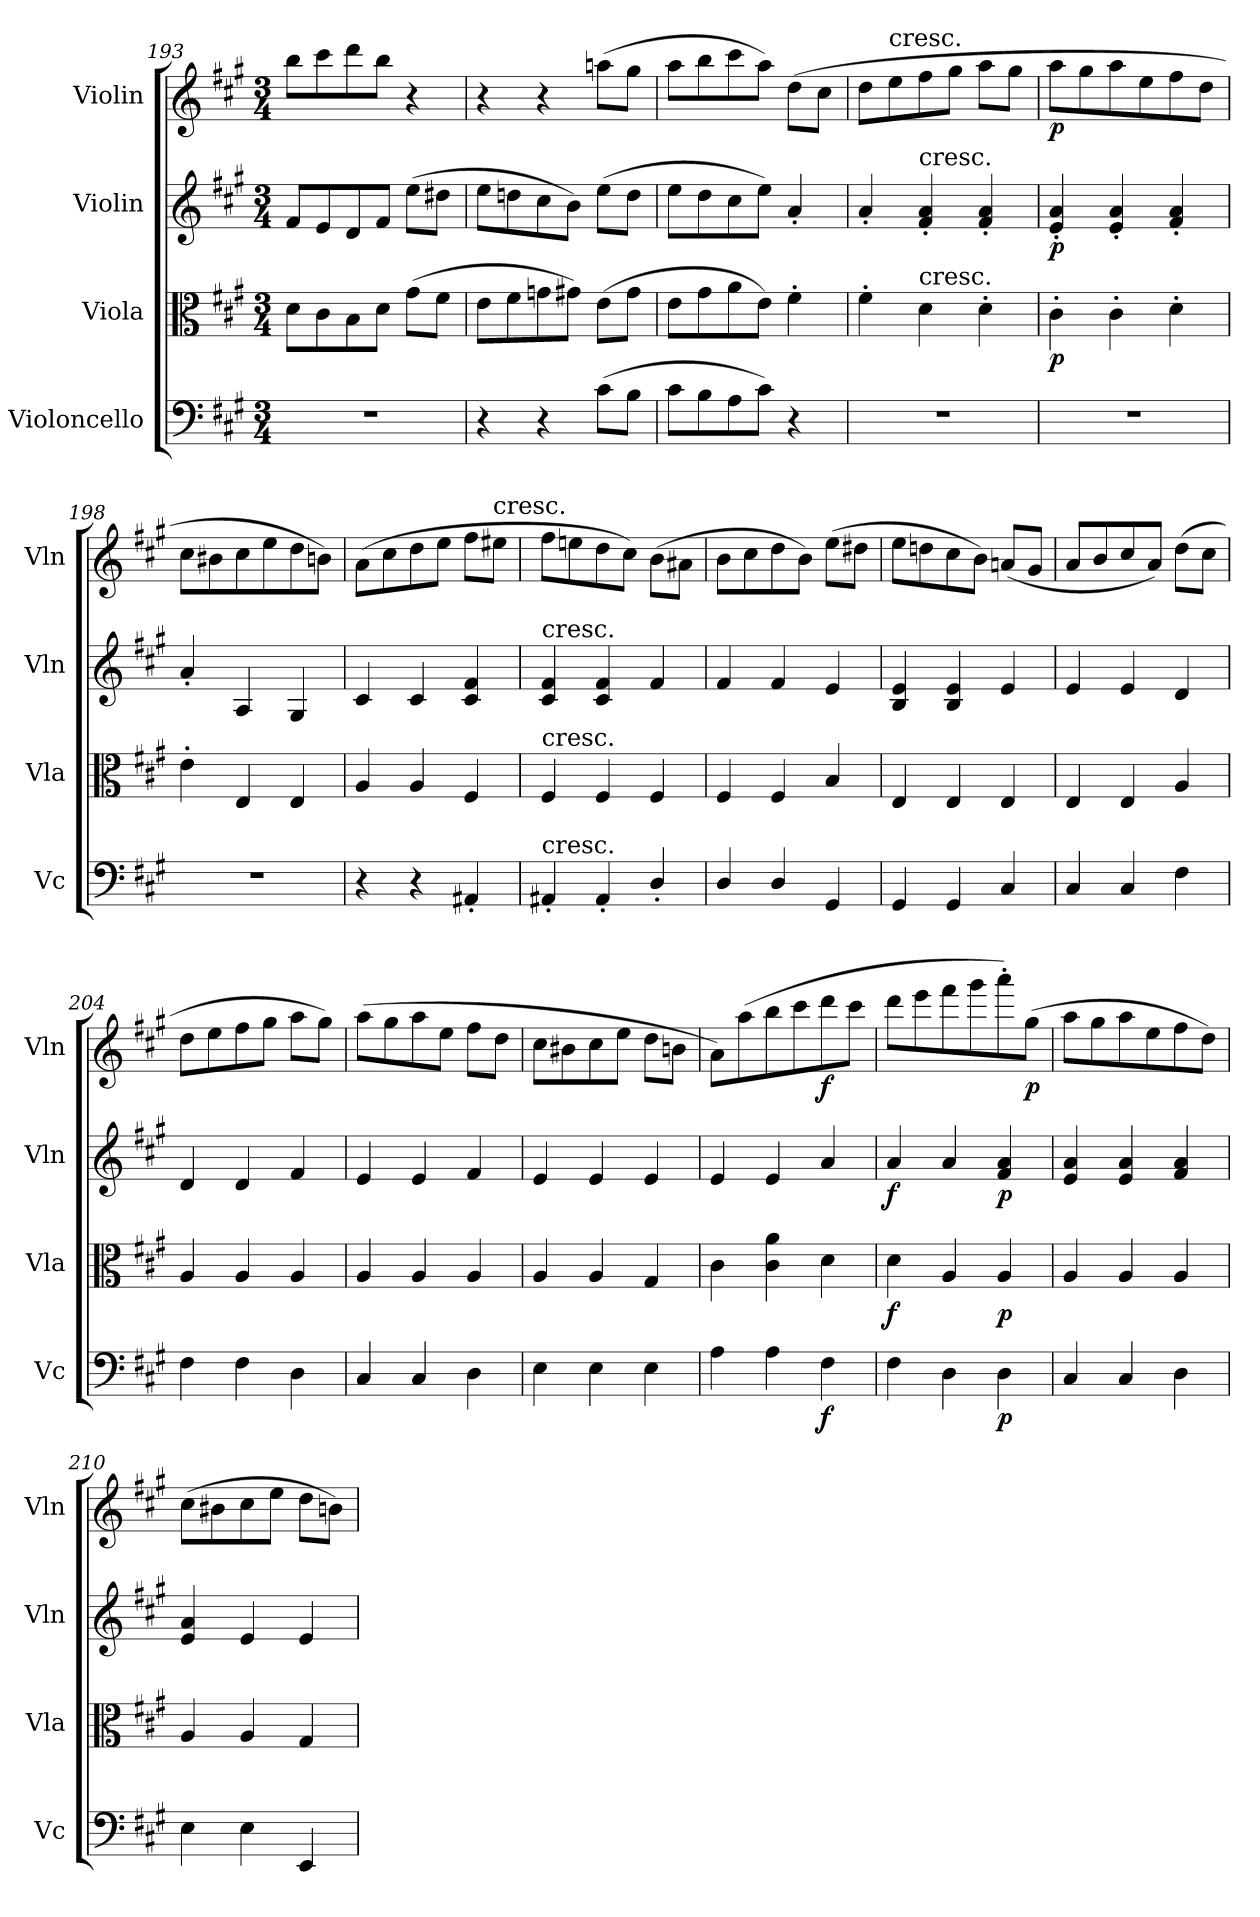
**kern	**dynam	**kern	**dynam	**kern	**dynam	**kern	**dynam
*part4	*part4	*part3	*part3	*part2	*part2	*part1	*part1
*staff4	*staff4	*staff3	*staff3	*staff2	*staff2	*staff1	*staff1
*I"Violoncello	*	*I"Viola	*	*I"Violin	*	*I"Violin	*
*I'Vc	*	*I'Vla	*	*I'Vln	*	*I'Vln	*
*clefF4	*	*clefC3	*	*clefG2	*	*clefG2	*
*k[f#c#g#]	*	*k[f#c#g#]	*	*k[f#c#g#]	*	*k[f#c#g#]	*
*M3/4	*	*M3/4	*	*M3/4	*	*M3/4	*
=193	=193	=193	=193	=193	=193	=193	=193
2.r	.	8d\L	.	8f#/L	.	8bb\L	.
.	.	8c#\	.	8e/	.	8ccc#\	.
.	.	8B\	.	8d/	.	8ddd\	.
.	.	8d\J	.	8f#/J	.	8bb\J	.
.	.	(8g#\L	.	(8ee\L	.	4r	.
.	.	8f#\J	.	8dd#X\J	.	.	.
=194	=194	=194	=194	=194	=194	=194	=194
4r	.	8e\L	.	8ee\L	.	4r	.
.	.	8f#\	.	8ddn\	.	.	.
4r	.	8gn\	.	8cc#\	.	4r	.
.	.	8g#X\J)	.	8b\J)	.	.	.
(8c#\L	.	(8e\L	.	(8ee\L	.	(8aan\L	.
8B\J	.	8g#\J	.	8dd\J	.	8gg#\J	.
=195	=195	=195	=195	=195	=195	=195	=195
8c#\L	.	8e\L	.	8ee\L	.	8aa\L	.
8B\	.	8g#\	.	8dd\	.	8bb\	.
8A\	.	8a\	.	8cc#\	.	8ccc#\	.
8c#\J)	.	8e\J)	.	8ee\J)	.	8aa\J)	.
4r	.	4f#'\	.	4a'/	.	(8dd\L	.
.	.	.	.	.	.	8cc#\J	.
=196	=196	=196	=196	=196	=196	=196	=196
2.r	.	4f#'\	.	4a'/	.	8dd\L	.
!	!	!	!	!	!	!LO:TX:t=cresc.	!
.	.	.	.	.	.	8ee\	.
!	!	!	!	!LO:TX:t=cresc.	!	!	!
!	!	!LO:TX:t=cresc.	!	!	!	!	!
.	.	4d\	.	4f#'/ 4a'/	.	8ff#\	.
.	.	.	.	.	.	8gg#\J	.
.	.	4d'\	.	4f#'/ 4a'/	.	8aa\L	.
.	.	.	.	.	.	8gg#\J	.
=197	=197	=197	=197	=197	=197	=197	=197
2.r	.	4c#'\	p	4e'/ 4a'/	p	8aa\L	p
.	.	.	.	.	.	8gg#\	.
.	.	4c#'\	.	4e'/ 4a'/	.	8aa\	.
.	.	.	.	.	.	8ee\	.
.	.	4d'\	.	4f#'/ 4a'/	.	8ff#\	.
.	.	.	.	.	.	8dd\J	.
=198	=198	=198	=198	=198	=198	=198	=198
2.r	.	4e'\	.	4a'/	.	8cc#\L	.
.	.	.	.	.	.	8b#X\	.
.	.	4E/	.	4A/	.	8cc#\	.
.	.	.	.	.	.	8ee\	.
.	.	4E/	.	4G#/	.	8dd\	.
.	.	.	.	.	.	8bn\J)	.
=199	=199	=199	=199	=199	=199	=199	=199
4r	.	4A/	.	4c#/	.	(8a\L	.
.	.	.	.	.	.	8cc#\	.
4r	.	4A/	.	4c#/	.	8dd\	.
.	.	.	.	.	.	8ee\J	.
4AA#X'/	.	4F#/	.	4c#/ 4f#/	.	8ff#\L	.
!	!	!	!	!	!	!LO:TX:t=cresc.	!
.	.	.	.	.	.	8ee#X\J	.
=200	=200	=200	=200	=200	=200	=200	=200
!	!	!	!	!LO:TX:t=cresc.	!	!	!
!	!	!LO:TX:t=cresc.	!	!	!	!	!
!LO:TX:t=cresc.	!	!	!	!	!	!	!
4AA#X'/	.	4F#/	.	4c#/ 4f#/	.	8ff#\L	.
.	.	.	.	.	.	8een\	.
4AA#'/	.	4F#/	.	4c#/ 4f#/	.	8dd\	.
.	.	.	.	.	.	8cc#\J)	.
4D'/	.	4F#/	.	4f#/	.	(8b\L	.
.	.	.	.	.	.	8a#X\J	.
=201	=201	=201	=201	=201	=201	=201	=201
4D/	.	4F#/	.	4f#/	.	8b\L	.
.	.	.	.	.	.	8cc#\	.
4D/	.	4F#/	.	4f#/	.	8dd\	.
.	.	.	.	.	.	8b\J)	.
4GG#/	.	4B/	.	4e/	.	(8ee\L	.
.	.	.	.	.	.	8dd#X\J	.
=202	=202	=202	=202	=202	=202	=202	=202
4GG#/	.	4E/	.	4B/ 4e/	.	8ee\L	.
.	.	.	.	.	.	8ddn\	.
4GG#/	.	4E/	.	4B/ 4e/	.	8cc#\	.
.	.	.	.	.	.	8b\J)	.
4C#/	.	4E/	.	4e/	.	(8an/L	.
.	.	.	.	.	.	8g#/J	.
=203	=203	=203	=203	=203	=203	=203	=203
4C#/	.	4E/	.	4e/	.	8a/L	.
.	.	.	.	.	.	8b/	.
4C#/	.	4E/	.	4e/	.	8cc#/	.
.	.	.	.	.	.	8a/J)	.
4F#\	.	4A/	.	4d/	.	(8dd\L	.
.	.	.	.	.	.	8cc#\J	.
=204	=204	=204	=204	=204	=204	=204	=204
4F#\	.	4A/	.	4d/	.	8dd\L	.
.	.	.	.	.	.	8ee\	.
4F#\	.	4A/	.	4d/	.	8ff#\	.
.	.	.	.	.	.	8gg#\J	.
4D\	.	4A/	.	4f#/	.	8aa\L	.
.	.	.	.	.	.	8gg#\J)	.
=205	=205	=205	=205	=205	=205	=205	=205
4C#/	.	4A/	.	4e/	.	(8aa\L	.
.	.	.	.	.	.	8gg#\	.
4C#/	.	4A/	.	4e/	.	8aa\	.
.	.	.	.	.	.	8ee\J	.
4D\	.	4A/	.	4f#/	.	8ff#\L	.
.	.	.	.	.	.	8dd\J	.
=206	=206	=206	=206	=206	=206	=206	=206
4E\	.	4A/	.	4e/	.	8cc#\L	.
.	.	.	.	.	.	8b#X\	.
4E\	.	4A/	.	4e/	.	8cc#\	.
.	.	.	.	.	.	8ee\J	.
4E\	.	4G#/	.	4e/	.	8dd\L	.
.	.	.	.	.	.	8bn\J	.
=207	=207	=207	=207	=207	=207	=207	=207
4A\	.	4c#\	.	4e/	.	8a\L)	.
.	.	.	.	.	.	(8aa\	.
4A\	.	4c#\ 4a\	.	4e/	.	8bb\	.
.	.	.	.	.	.	8ccc#\	.
4F#\	f	4d\	.	4a/	.	8ddd\	f
.	.	.	.	.	.	8ccc#\J	.
=208	=208	=208	=208	=208	=208	=208	=208
4F#\	.	4d\	f	4a/	f	8ddd\L	.
.	.	.	.	.	.	8eee\	.
4D\	.	4A/	.	4a/	.	8fff#\	.
.	.	.	.	.	.	8ggg#\	.
4D\	p	4A/	p	4f#/ 4a/	p	8aaa'\)	.
.	.	.	.	.	.	(8gg#\J	p
=209	=209	=209	=209	=209	=209	=209	=209
4C#/	.	4A/	.	4e/ 4a/	.	8aa\L	.
.	.	.	.	.	.	8gg#\	.
4C#/	.	4A/	.	4e/ 4a/	.	8aa\	.
.	.	.	.	.	.	8ee\	.
4D\	.	4A/	.	4f#/ 4a/	.	8ff#\	.
.	.	.	.	.	.	8dd\J)	.
=210	=210	=210	=210	=210	=210	=210	=210
4E\	.	4A/	.	4e/ 4a/	.	(8cc#\L	.
.	.	.	.	.	.	8b#X\	.
4E\	.	4A/	.	4e/	.	8cc#\	.
.	.	.	.	.	.	8ee\J	.
4EE/	.	4G#/	.	4e/	.	8dd\L	.
.	.	.	.	.	.	8bn\J)	.
=	=	=	=	=	=	=	=
*-	*-	*-	*-	*-	*-	*-	*-
